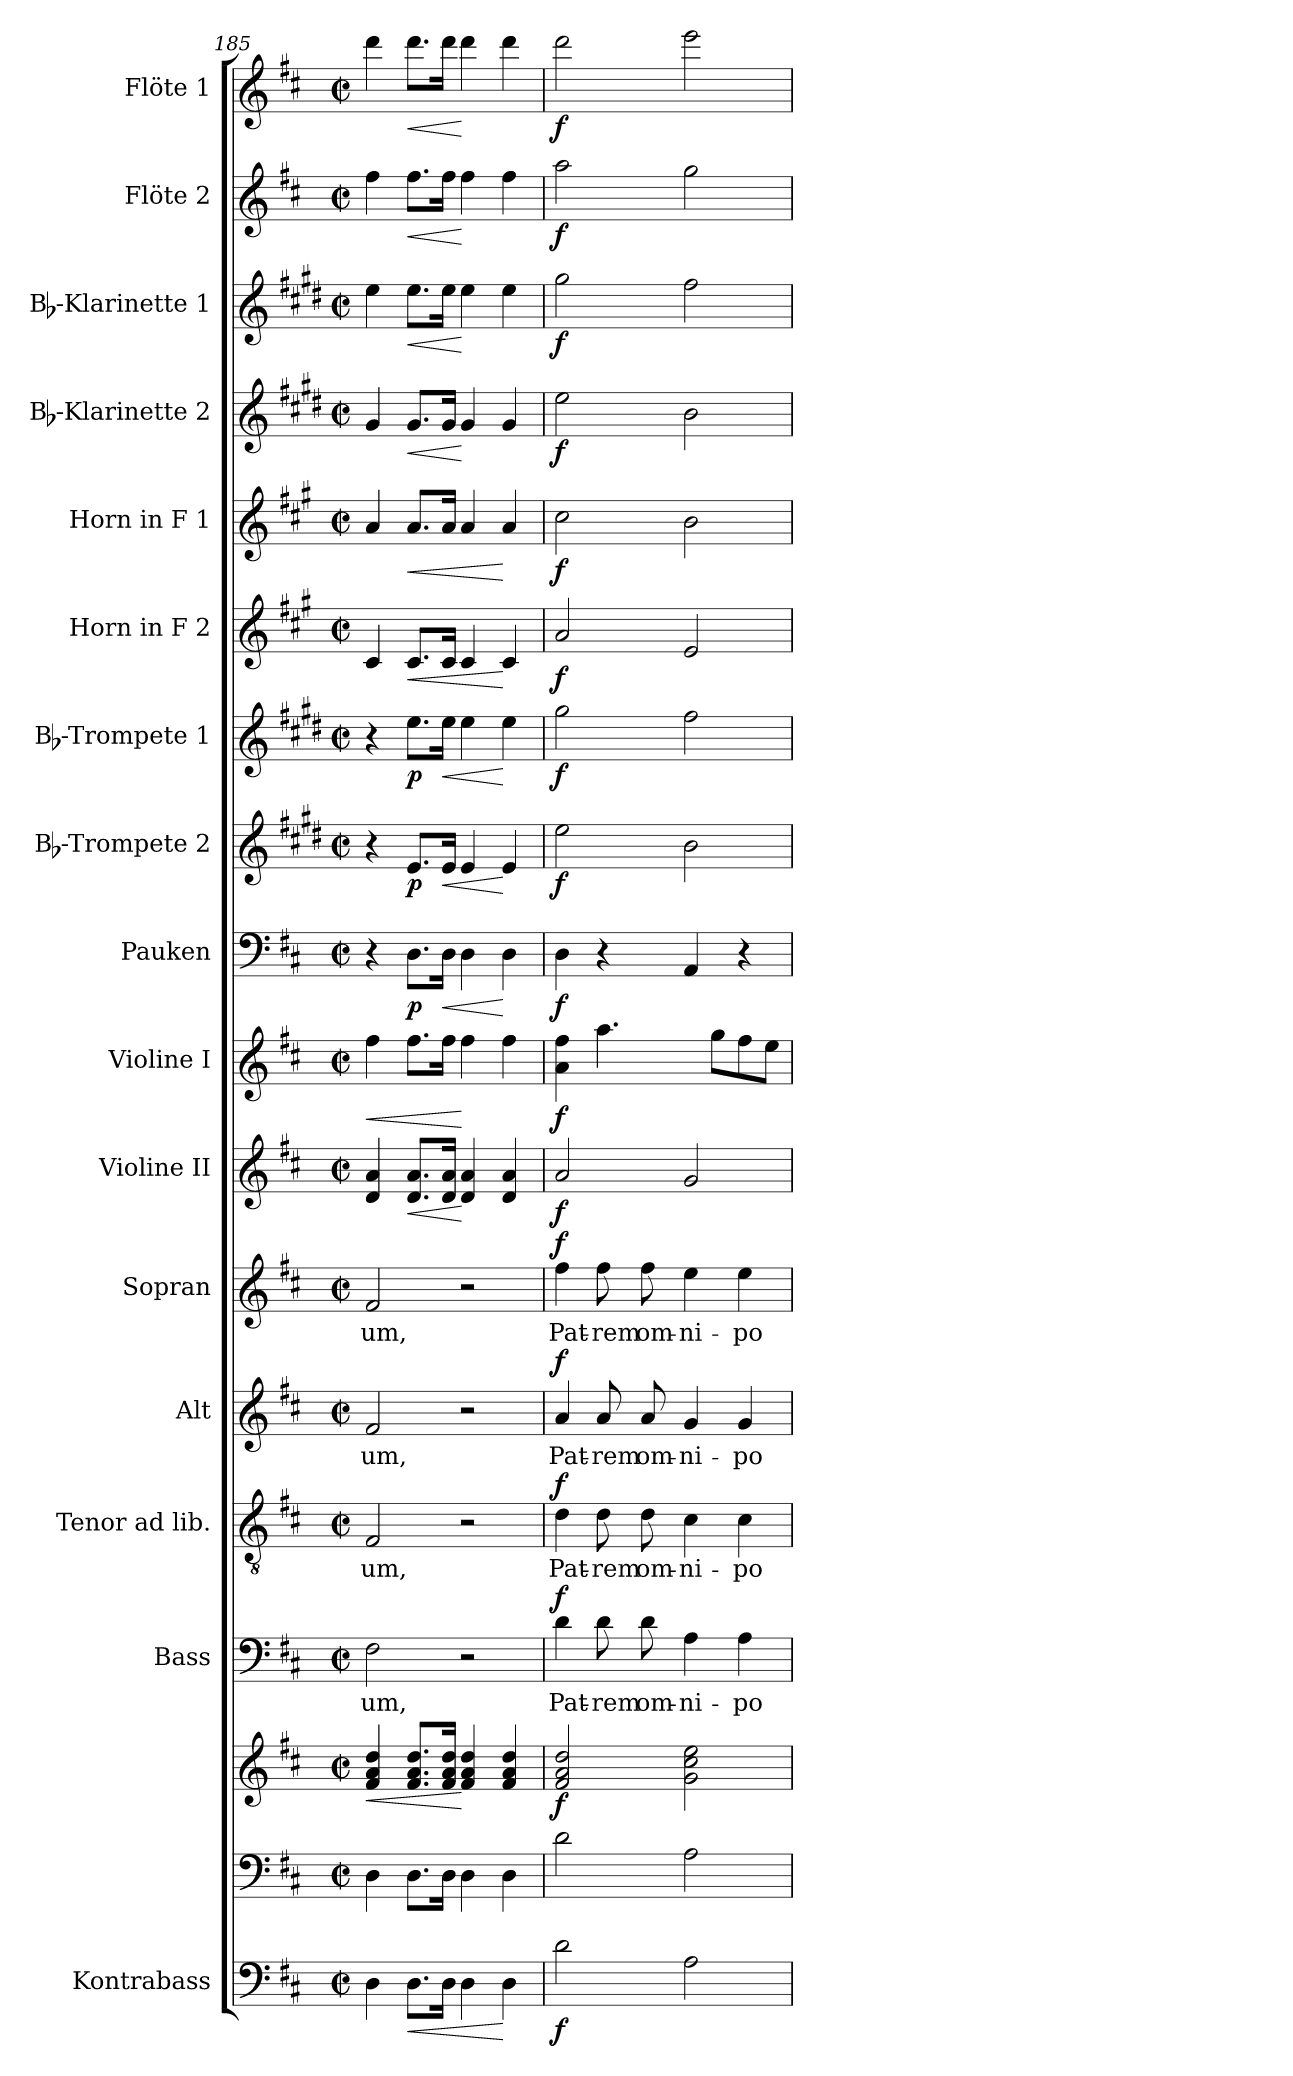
**kern	**dynam	**kern	**kern	**dynam	**kern	**text	**dynam	**kern	**text	**dynam	**kern	**text	**dynam	**kern	**text	**dynam	**kern	**dynam	**kern	**dynam	**kern	**dynam	**kern	**dynam	**kern	**dynam	**kern	**dynam	**kern	**dynam	**kern	**dynam	**kern	**dynam	**kern	**dynam	**kern	**dynam
*part17	*part17	*part16	*part16	*part16	*part15	*part15	*part15	*part14	*part14	*part14	*part13	*part13	*part13	*part12	*part12	*part12	*part11	*part11	*part10	*part10	*part9	*part9	*part8	*part8	*part7	*part7	*part6	*part6	*part5	*part5	*part4	*part4	*part3	*part3	*part2	*part2	*part1	*part1
*staff18	*staff18	*staff17	*staff16	*staff16/17	*staff15	*staff15	*staff15	*staff14	*staff14	*staff14	*staff13	*staff13	*staff13	*staff12	*staff12	*staff12	*staff11	*staff11	*staff10	*staff10	*staff9	*staff9	*staff8	*staff8	*staff7	*staff7	*staff6	*staff6	*staff5	*staff5	*staff4	*staff4	*staff3	*staff3	*staff2	*staff2	*staff1	*staff1
*I"Kontrabass	*	*	*	*	*I"Bass	*	*	*I"Tenor ad lib.	*	*	*I"Alt	*	*	*I"Sopran	*	*	*I"Violine II	*	*I"Violine I	*	*I"Pauken	*	*I"Bb-Trompete 2	*	*I"Bb-Trompete 1	*	*I"Horn in F 2	*	*I"Horn in F 1	*	*I"Bb-Klarinette 2	*	*I"Bb-Klarinette 1	*	*I"Flöte 2	*	*I"Flöte 1	*
*I'Kb.	*	*	*	*	*I'B.	*	*	*I'T.	*	*	*I'A.	*	*	*I'S.	*	*	*I'Vl. II	*	*I'Vl. I	*	*I'Pk.	*	*I'Bb Trp. 2	*	*I'Bb Trp. 1	*	*	*	*	*	*I'Bb Kl. 2	*	*I'Bb Kl. 1	*	*I'Fl. 2	*	*I'Fl. 1	*
*clefF4	*	*clefF4	*clefG2	*	*clefF4	*	*	*clefGv2	*	*	*clefG2	*	*	*clefG2	*	*	*clefG2	*	*clefG2	*	*clefF4	*	*clefG2	*	*clefG2	*	*clefG2	*	*clefG2	*	*clefG2	*	*clefG2	*	*clefG2	*	*clefG2	*
*ITrd7c12	*	*	*	*	*	*	*	*	*	*	*	*	*	*	*	*	*	*	*	*	*	*	*ITrd1c2	*	*ITrd1c2	*	*ITrd4c7	*	*ITrd4c7	*	*ITrd1c2	*	*ITrd1c2	*	*	*	*	*
*k[f#c#]	*	*k[f#c#]	*k[f#c#]	*	*k[f#c#]	*	*	*k[f#c#]	*	*	*k[f#c#]	*	*	*k[f#c#]	*	*	*k[f#c#]	*	*k[f#c#]	*	*k[f#c#]	*	*k[f#c#]	*	*k[f#c#]	*	*k[f#c#]	*	*k[f#c#]	*	*k[f#c#]	*	*k[f#c#]	*	*k[f#c#]	*	*k[f#c#]	*
*D:	*	*D:	*D:	*	*D:	*	*	*D:	*	*	*D:	*	*	*D:	*	*	*D:	*	*D:	*	*D:	*	*D:	*	*D:	*	*D:	*	*D:	*	*D:	*	*D:	*	*D:	*	*D:	*
*M2/2	*	*M2/2	*M2/2	*	*M2/2	*	*	*M2/2	*	*	*M2/2	*	*	*M2/2	*	*	*M2/2	*	*M2/2	*	*M2/2	*	*M2/2	*	*M2/2	*	*M2/2	*	*M2/2	*	*M2/2	*	*M2/2	*	*M2/2	*	*M2/2	*
*met(c|)	*	*met(c|)	*met(c|)	*	*met(c|)	*	*	*met(c|)	*	*	*met(c|)	*	*	*met(c|)	*	*	*met(c|)	*	*met(c|)	*	*met(c|)	*	*met(c|)	*	*met(c|)	*	*met(c|)	*	*met(c|)	*	*met(c|)	*	*met(c|)	*	*met(c|)	*	*met(c|)	*
=185	=185	=185	=185	=185	=185	=185	=185	=185	=185	=185	=185	=185	=185	=185	=185	=185	=185	=185	=185	=185	=185	=185	=185	=185	=185	=185	=185	=185	=185	=185	=185	=185	=185	=185	=185	=185	=185	=185
!	!	!	!	!LO:HP:b	!	!LO:LY:b	!	!	!LO:LY:b	!	!	!LO:LY:b	!	!	!LO:LY:b	!	!	!	!	!LO:HP:b	!	!	!	!	!	!	!	!	!	!	!	!	!	!	!	!	!	!
4DD\	.	4D\	4f#/ 4a/ 4dd/	<	2F#\	-um,	.	2F#/	-um,	.	2f#/	-um,	.	2f#/	-um,	.	4d/ 4a/	.	4ff#\	<	4r	.	4r	.	4r	.	4F#/	.	4d/	.	4f#/	.	4dd\	.	4ff#\	.	4ddd\	.
!	!LO:HP:b	!	!	!	!	!	!	!	!	!	!	!	!	!	!	!	!	!LO:HP:b	!	!	!	!LO:DY:b	!	!LO:DY:b	!	!LO:DY:b	!	!LO:HP:b	!	!LO:HP:b	!	!LO:HP:b	!	!LO:HP:b	!	!LO:HP:b	!	!LO:HP:b
8.DD\L	<	8.D\L	8.f#/ 8.a/ 8.dd/L	.	.	.	.	.	.	.	.	.	.	.	.	.	8.d/ 8.a/L	<	8.ff#\L	.	8.D\L	p	8.d/L	p	8.dd\L	p	8.F#/L	<	8.d/L	<	8.f#/L	<	8.dd\L	<	8.ff#\L	<	8.ddd\L	<
!	!	!	!	!	!	!	!	!	!	!	!	!	!	!	!	!	!	!	!	!	!	!LO:HP:b	!	!LO:HP:b	!	!LO:HP:b	!	!	!	!	!	!	!	!	!	!	!	!
16DD\Jk	.	16D\Jk	16f#/ 16a/ 16dd/Jk	.	.	.	.	.	.	.	.	.	.	.	.	.	16d/ 16a/Jk	.	16ff#\Jk	.	16D\Jk	<	16d/Jk	<	16dd\Jk	<	16F#/Jk	.	16d/Jk	.	16f#/Jk	.	16dd\Jk	.	16ff#\Jk	.	16ddd\Jk	.
4DD\	.	4D\	4f#/ 4a/ 4dd/	[	2r	.	.	2r	.	.	2r	.	.	2r	.	.	4d/ 4a/	[	4ff#\	[	4D\	.	4d/	.	4dd\	.	4F#/	.	4d/	.	4f#/	[	4dd\	[	4ff#\	[	4ddd\	[
4DD\	[	4D\	4f#/ 4a/ 4dd/	.	.	.	.	.	.	.	.	.	.	.	.	.	4d/ 4a/	.	4ff#\	.	4D\	[	4d/	[	4dd\	[	4F#/	[	4d/	[	4f#/	.	4dd\	.	4ff#\	.	4ddd\	.
=186	=186	=186	=186	=186	=186	=186	=186	=186	=186	=186	=186	=186	=186	=186	=186	=186	=186	=186	=186	=186	=186	=186	=186	=186	=186	=186	=186	=186	=186	=186	=186	=186	=186	=186	=186	=186	=186	=186
!	!LO:DY:b	!	!	!LO:DY:b	!	!LO:LY:b	!LO:DY:a	!	!LO:LY:b	!LO:DY:a	!	!LO:LY:b	!LO:DY:a	!	!LO:LY:b	!LO:DY:a	!	!LO:DY:b	!	!LO:DY:b	!	!LO:DY:b	!	!LO:DY:b	!	!LO:DY:b	!	!LO:DY:b	!	!LO:DY:b	!	!LO:DY:b	!	!LO:DY:b	!	!LO:DY:b	!	!LO:DY:b
2D\	f	2d\	2f#/ 2a/ 2dd/	f	4d\	Pat-	f	4d\	Pat-	f	4a/	Pat-	f	4ff#\	Pat-	f	2a/	f	4a\ 4ff#\	f	4D\	f	2dd\	f	2ff#\	f	2d/	f	2f#\	f	2dd\	f	2ff#\	f	2aa\	f	2ddd\	f
!	!	!	!	!	!	!LO:LY:b	!	!	!LO:LY:b	!	!	!LO:LY:b	!	!	!LO:LY:b	!	!	!	!	!	!	!	!	!	!	!	!	!	!	!	!	!	!	!	!	!	!	!
.	.	.	.	.	8d\	-rem	.	8d\	-rem	.	8a/	-rem	.	8ff#\	-rem	.	.	.	4.aa\	.	4r	.	.	.	.	.	.	.	.	.	.	.	.	.	.	.	.	.
!	!	!	!	!	!	!LO:LY:b	!	!	!LO:LY:b	!	!	!LO:LY:b	!	!	!LO:LY:b	!	!	!	!	!	!	!	!	!	!	!	!	!	!	!	!	!	!	!	!	!	!	!
.	.	.	.	.	8d\	om-	.	8d\	om-	.	8a/	om-	.	8ff#\	om-	.	.	.	.	.	.	.	.	.	.	.	.	.	.	.	.	.	.	.	.	.	.	.
!	!	!	!	!	!	!LO:LY:b	!	!	!LO:LY:b	!	!	!LO:LY:b	!	!	!LO:LY:b	!	!	!	!	!	!	!	!	!	!	!	!	!	!	!	!	!	!	!	!	!	!	!
2AA\	.	2A\	2g\ 2cc#\ 2ee\	.	4A\	-ni-	.	4c#\	-ni-	.	4g/	-ni-	.	4ee\	-ni-	.	2g/	.	.	.	4AA/	.	2a\	.	2ee\	.	2A/	.	2e\	.	2a\	.	2ee\	.	2gg\	.	2eee\	.
.	.	.	.	.	.	.	.	.	.	.	.	.	.	.	.	.	.	.	8gg\L	.	.	.	.	.	.	.	.	.	.	.	.	.	.	.	.	.	.	.
!	!	!	!	!	!	!LO:LY:b	!	!	!LO:LY:b	!	!	!LO:LY:b	!	!	!LO:LY:b	!	!	!	!	!	!	!	!	!	!	!	!	!	!	!	!	!	!	!	!	!	!	!
.	.	.	.	.	4A\	-po-	.	4c#\	-po-	.	4g/	-po-	.	4ee\	-po-	.	.	.	8ff#\	.	4r	.	.	.	.	.	.	.	.	.	.	.	.	.	.	.	.	.
.	.	.	.	.	.	.	.	.	.	.	.	.	.	.	.	.	.	.	8ee\J	.	.	.	.	.	.	.	.	.	.	.	.	.	.	.	.	.	.	.
=	=	=	=	=	=	=	=	=	=	=	=	=	=	=	=	=	=	=	=	=	=	=	=	=	=	=	=	=	=	=	=	=	=	=	=	=	=	=
*-	*-	*-	*-	*-	*-	*-	*-	*-	*-	*-	*-	*-	*-	*-	*-	*-	*-	*-	*-	*-	*-	*-	*-	*-	*-	*-	*-	*-	*-	*-	*-	*-	*-	*-	*-	*-	*-	*-
